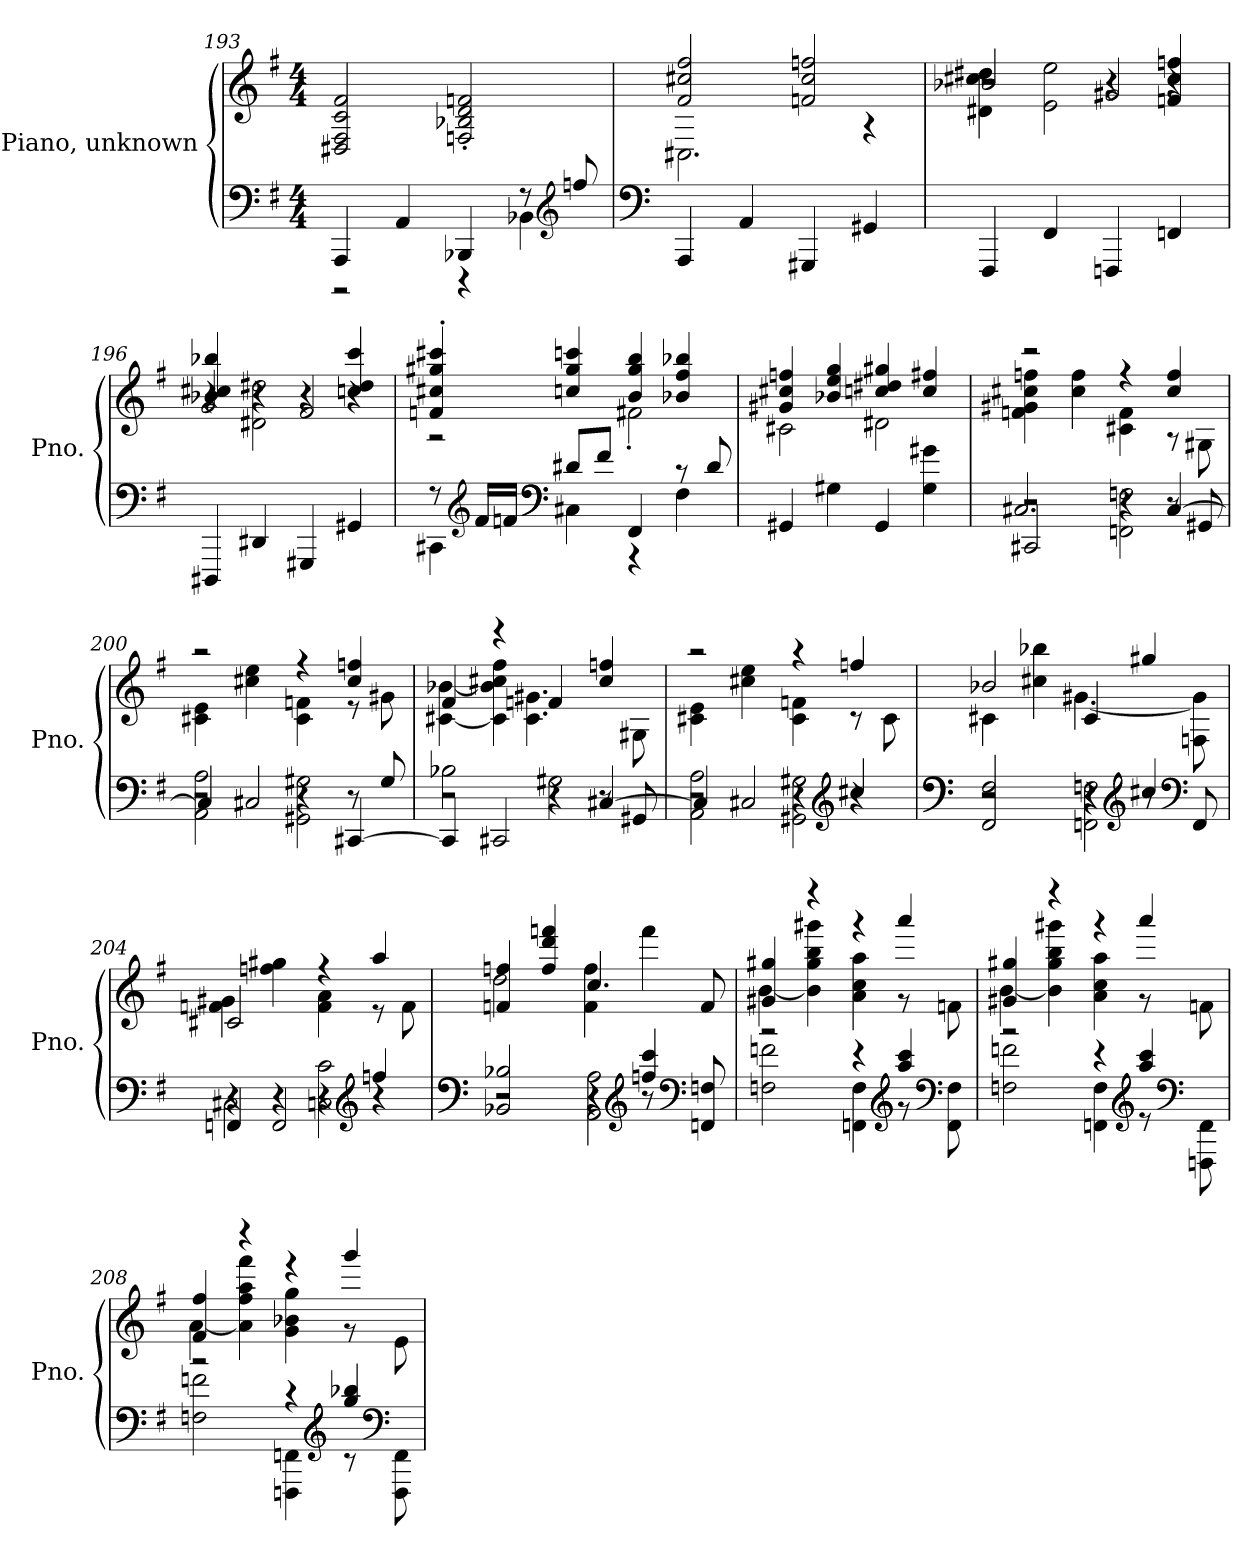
**kern	**kern
*part1	*part1
*staff2	*staff1
*I"Piano, unknown	*
*I'Pno.	*
*clefF4	*clefG2
*k[f#]	*k[f#]
*M4/4	*M4/4
=193	=193
*^	*
4AAA/	2r	2D#X/ 2F#/ 2c/ 2f#/
4AA/	.	.
4BBB-X/	4r	2Fn/' 2B-X/' 2d/' 2fn/'
8r	4BB-X\	.
*clefG2	*	*
8ffn/	.	.
*v	*v	*
=194	=194
*clefF4	*
*	*^
4AAA/	2f#/ 2cc#X/ 2ff#/	2.C#X\
4AA/	.	.
4GGG#X/	2fn/ 2cc#/ 2ffn/	.
4GG#X/	.	4r
=195	=195	=195
*	*	*^
4FFF#/	2b-X/	4d#X\ 4cc#X\ 4dd#X\	2r
4FF#/	.	2e\ 2ee\	.
4FFFn/	4r	.	2g#X/
4FFn/	4fn/ 4cc#/ 4ffn/	4r	.
!!LO:PB:g=z	!!	!!
=196	=196	=196	=196
4DDD#X/	4b-X/ 4cc#X/ 4bb-X/	4r	2g/
4DD#X/	4r	2d#X\ 2dd#X\	.
4GGG#X/	4r	.	2f#/
4GG#X/	4ccn/ 4dd#/ 4ccc/	4r	.
*	*	*v	*v
=197	=197	=197
*^	*	*
8r	4CC#X\	4fn/' 4cc#X/' 4gg#X/' 4ccc#X/'	2r
*clefG2	*	*	*
16f#/LL	.	.	.
16fn/JJ	.	.	.
*clefF4	*	*	*
8d#X/L	4C#X\	4ccn/ 4gg#/ 4cccn/	.
8f/J	.	.	.
4FF#/	4r	4b/ 4gg#/ 4bb/	2f#X'\
8r	4F#\	4b-X/ 4ff#/ 4bb-X/	.
8d#/	.	.	.
*v	*v	*	*
=198	=198	=198
4GG#X/	4g#X/ 4cc#X/ 4ffn/	2c#X\
4G#X\	4b-X/ 4ee/ 4gg/	.
4GG#/	4ccn/ 4dd#X/ 4gg#X/	2d#X\
4G#\ 4g#X\	4cc/ 4ff#X/	.
!!LO:LB:g=z	!!
=199	=199	=199
*^	*	*
*	*^	*	*
2CC#X/	2r	2.C#X/	2r	4fn\ 4g#X\ 4cc#X\ 4ffn\
.	.	.	.	4cc#\ 4ff\
4r	2FFn\ 2Fn\	.	4r	4c#X\ 4f\
8r	.	[4C#/	4cc#/ 4ff/	8r
8GG#X/	.	.	.	8G#X\
=200	=200	=200	=200	=200
2r	2AA\ 2A\	4C#/]	2r	4c#X\ 4e\
.	.	2C#X/	.	4cc#X\ 4ee\
4r	2GG#X\ 2G#X\	.	4r	4c#\ 4fn\
8r	.	[4CC#X/	4cc#/ 4ffn/	8r
8G#/	.	.	.	8g#X\
=201	=201	=201	=201	=201
2r	2B-X\	4CC#/]	4f#/	[4c#X\ [4b-X\
.	.	2CC#X/	4r	4c#\] 4b-\] 4cc#X\ 4ff#\
4r	2G#X\	.	4fn/	4.c#\ 4.g#X\
8r	.	[4C#X/	4cc#/ 4ffn/	.
8GG#X/	.	.	.	8G#X\
!!LO:LB:g=z	!!
=202	=202	=202	=202	=202
2r	2AA\ 2A\	4C#/]	2r	4c#X\ 4e\
.	.	2C#X/	.	4cc#X\ 4ee\
4r	2GG#X\ 2G#X\	.	4r	4c#\ 4fn\
*clefG2	*	*	*	*
4cc#X/	.	4r	4ffn/	8r
.	.	.	.	8c#\
=203	=203	=203	=203	=203
*clefF4	*	*	*	*
2r	2r	2FF#/ 2F#/	2b-X/	4c#X\
.	.	.	.	4cc#X\ 4bb-X\
4r	2FFn\ 2Fn\	4r	4c#/	[4.g#X\
*clefG2	*	*	*	*
4cc#X/	.	8r	4gg#X/	.
*clefF4	*	*	*	*
.	.	8FF/	.	8Fn\ 8g#\]
=204	=204	=204	=204	=204
4FFn/	2C#X\	4r	2c#X/	4fn\ 4g#X\
4r	.	2FF/	.	4ffn\ 4gg#X\
4r	2Cn\ 2c\	.	4r	4f\ 4a\
*clefG2	*	*	*	*
4ffn/	.	4r	4aa/	8r
.	.	.	.	8f\
!!LO:LB:g=z	!!
=205	=205	=205	=205	=205
*clefF4	*	*	*	*
2r	2r	2BB-X/ 2B-X/	4fn/ 4ffn/	2dd\
.	.	.	4ff/ 4ddd/ 4fffn/	.
4r	2AA\ 2A\	4r	4.cc/	4f\ 4ff\
*clefG2	*	*	*	*
4ffn/ 4ccc/	.	8r	.	4fff\
*clefF4	*	*	*	*
.	.	8FFn/ 8Fn/	8f/	.
*	*v	*v	*	*
=206	=206	=206	=206
2r	2Fn\ 2fn\	4g#X/ 4gg#X/	[4b\
.	.	4r	4b\] 4gg#\ 4bb\ 4ggg#X\
4r	4FFn\ 4F\	4r	4a\ 4cc\ 4aa\
*clefG2	*	*	*
4aa/ 4ccc/	8r	4aaa/	8r
*clefF4	*	*	*
.	8FF\ 8F\	.	8fn\
=207	=207	=207	=207
2r	2Fn\ 2fn\	4g#X/ 4gg#X/	[4b\
.	.	4r	4b\] 4gg#\ 4bb\ 4ggg#X\
4r	4FFn\ 4F\	4r	4a\ 4cc\ 4aa\
*clefG2	*	*	*
4aa/ 4ccc/	8r	4aaa/	8r
*clefF4	*	*	*
.	8FFFn\ 8FF\	.	8fn\
!!LO:LB:g=z	!!
=208	=208	=208	=208
2r	2Fn\ 2fn\	4f#/ 4ff#/	[4a\
.	.	4r	4a\] 4ff#\ 4aa\ 4fff#\
4r	4FFFn\ 4FFn\	4r	4g\ 4b-X\ 4gg\
*clefG2	*	*	*
4gg/ 4bb-X/	8r	4ggg/	8r
*clefF4	*	*	*
.	8FFF\ 8FF\	.	8e\
*v	*v	*	*
*	*v	*v
=	=
*-	*-
